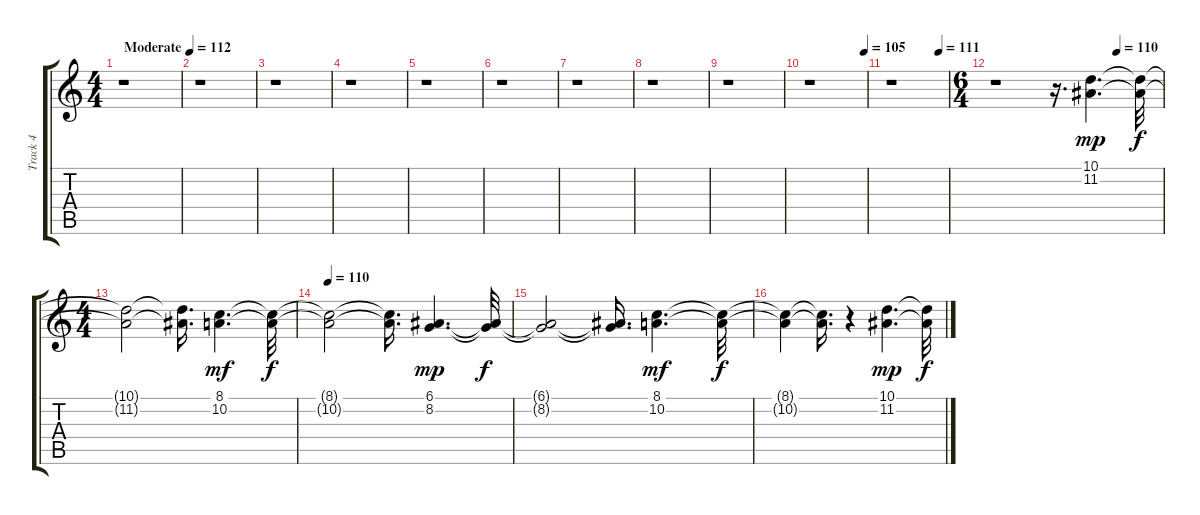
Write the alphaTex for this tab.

\track ("Track 4" "Track 4") {instrument stringensemble1}
\staff {score tabs}
\tuning (E4 B3 G3 D3 A2 E2) {hide}
\ts (4 4)
\tempo (112 "Moderate")
\clef g2
\ks c
r.1{dy mp instrument stringensemble1} |
r.1 |
r.1 |
r.1 |
r.1 |
r.1 |
r.1 |
r.1 |
r.1 |
\tempo (105 0.96875)
r.1 |
\tempo (111 0.84375)
r.1 |
\ts (6 4)
\tempo (110 0.7291666666666666)
r.1 r.16{d} (10.1 11.2).4{d} (10.1{t} 11.2{t}).32{dy f} |
\ts (4 4)
(10.1{t} 11.2{t}).2 (10.1{t} 11.2{t}).16{d} (8.1 10.2).4{d dy mf} (8.1{t} 10.2{t}).32{dy f} |
\tempo 110
(8.1{t} 10.2{t}).2 (8.1{t} 10.2{t}).16{d} (6.1 8.2).4{d dy mp} (6.1{t} 8.2{t}).32{dy f} |
(6.1{t} 8.2{t}).2 (6.1{t} 8.2{t}).16{d} (8.1 10.2).4{d dy mf} (8.1{t} 10.2{t}).32{dy f} |
(8.1{t} 10.2{t}).4 (8.1{t} 10.2{t}).16{d} r.4 (10.1 11.2).4{d dy mp} (10.1{t} 11.2{t}).32{dy f}
